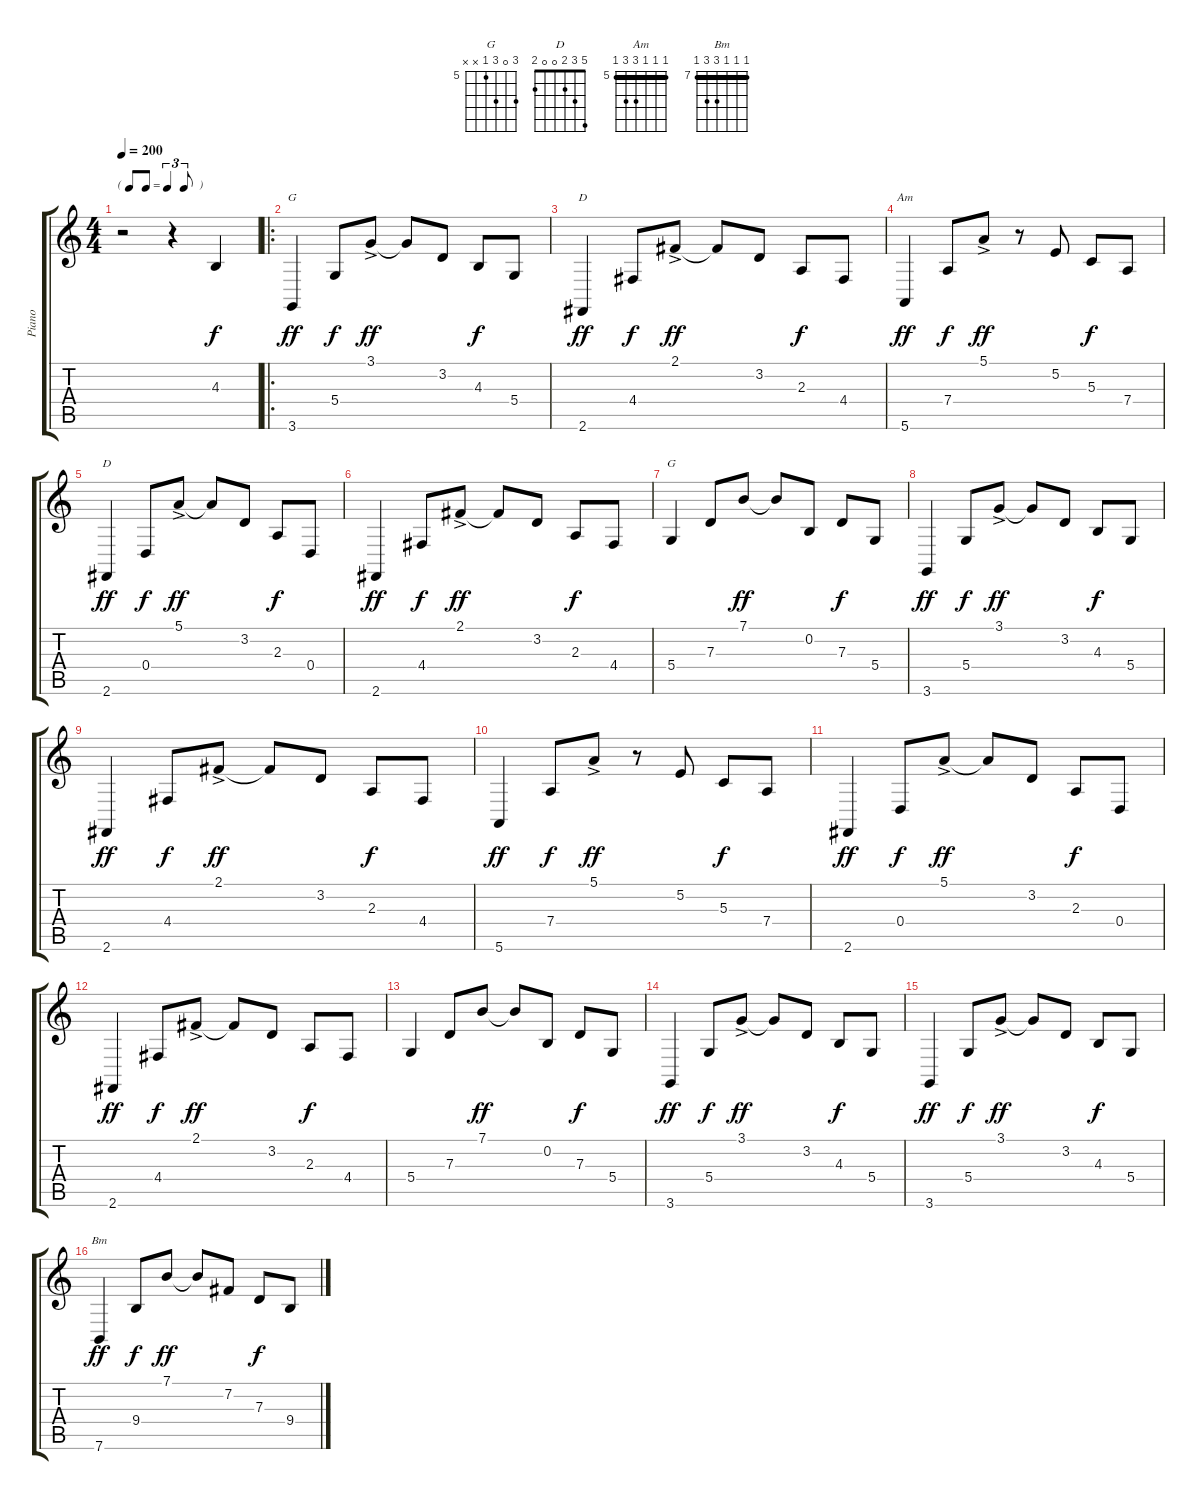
\track ("Piano" "Piano") {instrument electricgrandpiano}
\staff {score tabs}
\tuning (E4 B3 G3 D3 A2 E2) {hide}
\chord ("G" 3 3 4 5 5 3) {barre 3}
\chord ("D" 2 3 2 4 0 2) {barre 2}
\chord ("Am" 5 5 5 7 7 5) {firstfret 5 barre 5}
\chord ("D" 5 3 2 0 0 2)
\chord ("G" 7 0 7 5 x x) {firstfret 5}
\chord ("Bm" 7 7 7 9 9 7) {firstfret 7 barre 7}
\ts (4 4)
\tf triplet8th
\tempo 200
\clef g2
\ks c
r.2{dy f instrument electricgrandpiano} r.4 4.3.4 |
\ro
3.6.4{ch "G" dy ff} 5.4.8{dy f} 3.1{ac}.8{dy ff} 3.1{t}.8 3.2.8 4.3.8{dy f} 5.4.8 |
2.6.4{ch "D" dy ff} 4.4.8{dy f} 2.1{ac}.8{dy ff} 2.1{t}.8 3.2.8 2.3.8{dy f} 4.4.8 |
5.6.4{ch "Am" dy ff} 7.4.8{dy f} 5.1{ac}.8{dy ff} r.8 5.2.8 5.3.8{dy f} 7.4.8 |
2.6.4{ch "D" dy ff} 0.4.8{dy f} 5.1{ac}.8{dy ff} 5.1{t}.8 3.2.8 2.3.8{dy f} 0.4.8 |
2.6.4{dy ff} 4.4.8{dy f} 2.1{ac}.8{dy ff} 2.1{t}.8 3.2.8 2.3.8{dy f} 4.4.8 |
5.4.4{ch "G"} 7.3.8 7.1.8{dy ff} 7.1{t}.8 0.2.8 7.3.8{dy f} 5.4.8 |
3.6.4{dy ff} 5.4.8{dy f} 3.1{ac}.8{dy ff} 3.1{t}.8 3.2.8 4.3.8{dy f} 5.4.8 |
2.6.4{dy ff} 4.4.8{dy f} 2.1{ac}.8{dy ff} 2.1{t}.8 3.2.8 2.3.8{dy f} 4.4.8 |
5.6.4{dy ff} 7.4.8{dy f} 5.1{ac}.8{dy ff} r.8 5.2.8 5.3.8{dy f} 7.4.8 |
2.6.4{dy ff} 0.4.8{dy f} 5.1{ac}.8{dy ff} 5.1{t}.8 3.2.8 2.3.8{dy f} 0.4.8 |
2.6.4{dy ff} 4.4.8{dy f} 2.1{ac}.8{dy ff} 2.1{t}.8 3.2.8 2.3.8{dy f} 4.4.8 |
5.4.4 7.3.8 7.1.8{dy ff} 7.1{t}.8 0.2.8 7.3.8{dy f} 5.4.8 |
3.6.4{dy ff} 5.4.8{dy f} 3.1{ac}.8{dy ff} 3.1{t}.8 3.2.8 4.3.8{dy f} 5.4.8 |
3.6.4{dy ff} 5.4.8{dy f} 3.1{ac}.8{dy ff} 3.1{t}.8 3.2.8 4.3.8{dy f} 5.4.8 |
7.6.4{ch "Bm" dy ff} 9.4.8{dy f} 7.1.8{dy ff} 7.1{t}.8 7.2.8 7.3.8{dy f} 9.4.8
